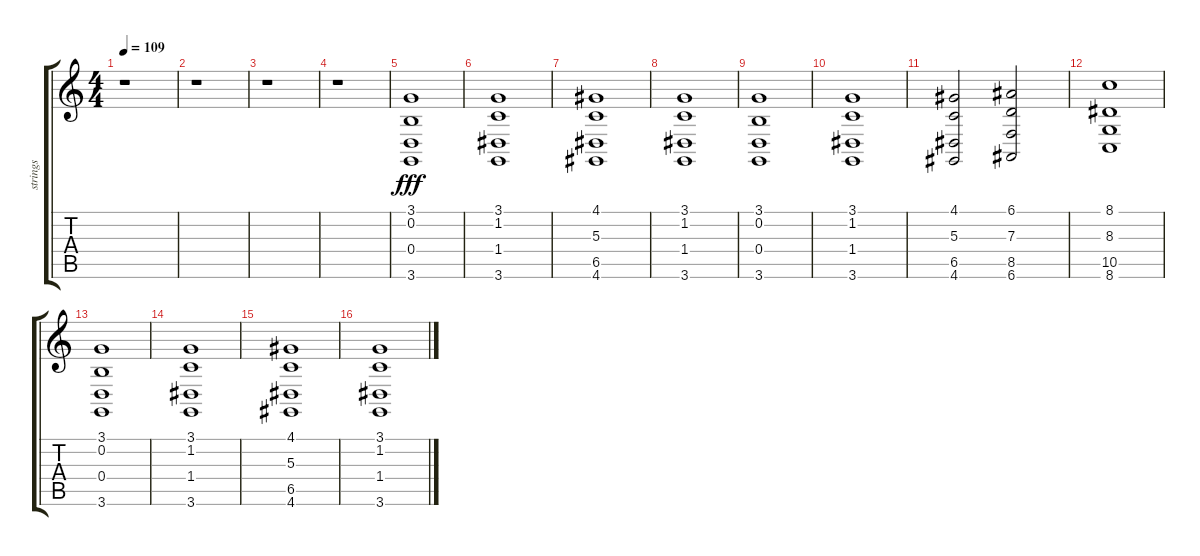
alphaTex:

\track ("strings" "strings") {instrument tremolostrings}
\staff {score tabs}
\tuning (E4 B3 G3 D3 A2 E2) {hide}
\ts (4 4)
\tempo 109
\clef g2
\ks c
r.1{dy f} |
r.1 |
r.1 |
r.1 |
(3.1 0.2 0.4 3.6).1{dy fff instrument stringensemble2} |
(3.1 1.2 1.4 3.6).1 |
(4.1 5.3 6.5 4.6).1 |
(3.1 1.2 1.4 3.6).1 |
(3.1 0.2 0.4 3.6).1 |
(3.1 1.2 1.4 3.6).1 |
(4.1 5.3 6.5 4.6).2 (6.1 7.3 8.5 6.6).2 |
(8.1 8.3 10.5 8.6).1 |
(3.1 0.2 0.4 3.6).1 |
(3.1 1.2 1.4 3.6).1 |
(4.1 5.3 6.5 4.6).1 |
(3.1 1.2 1.4 3.6).1
